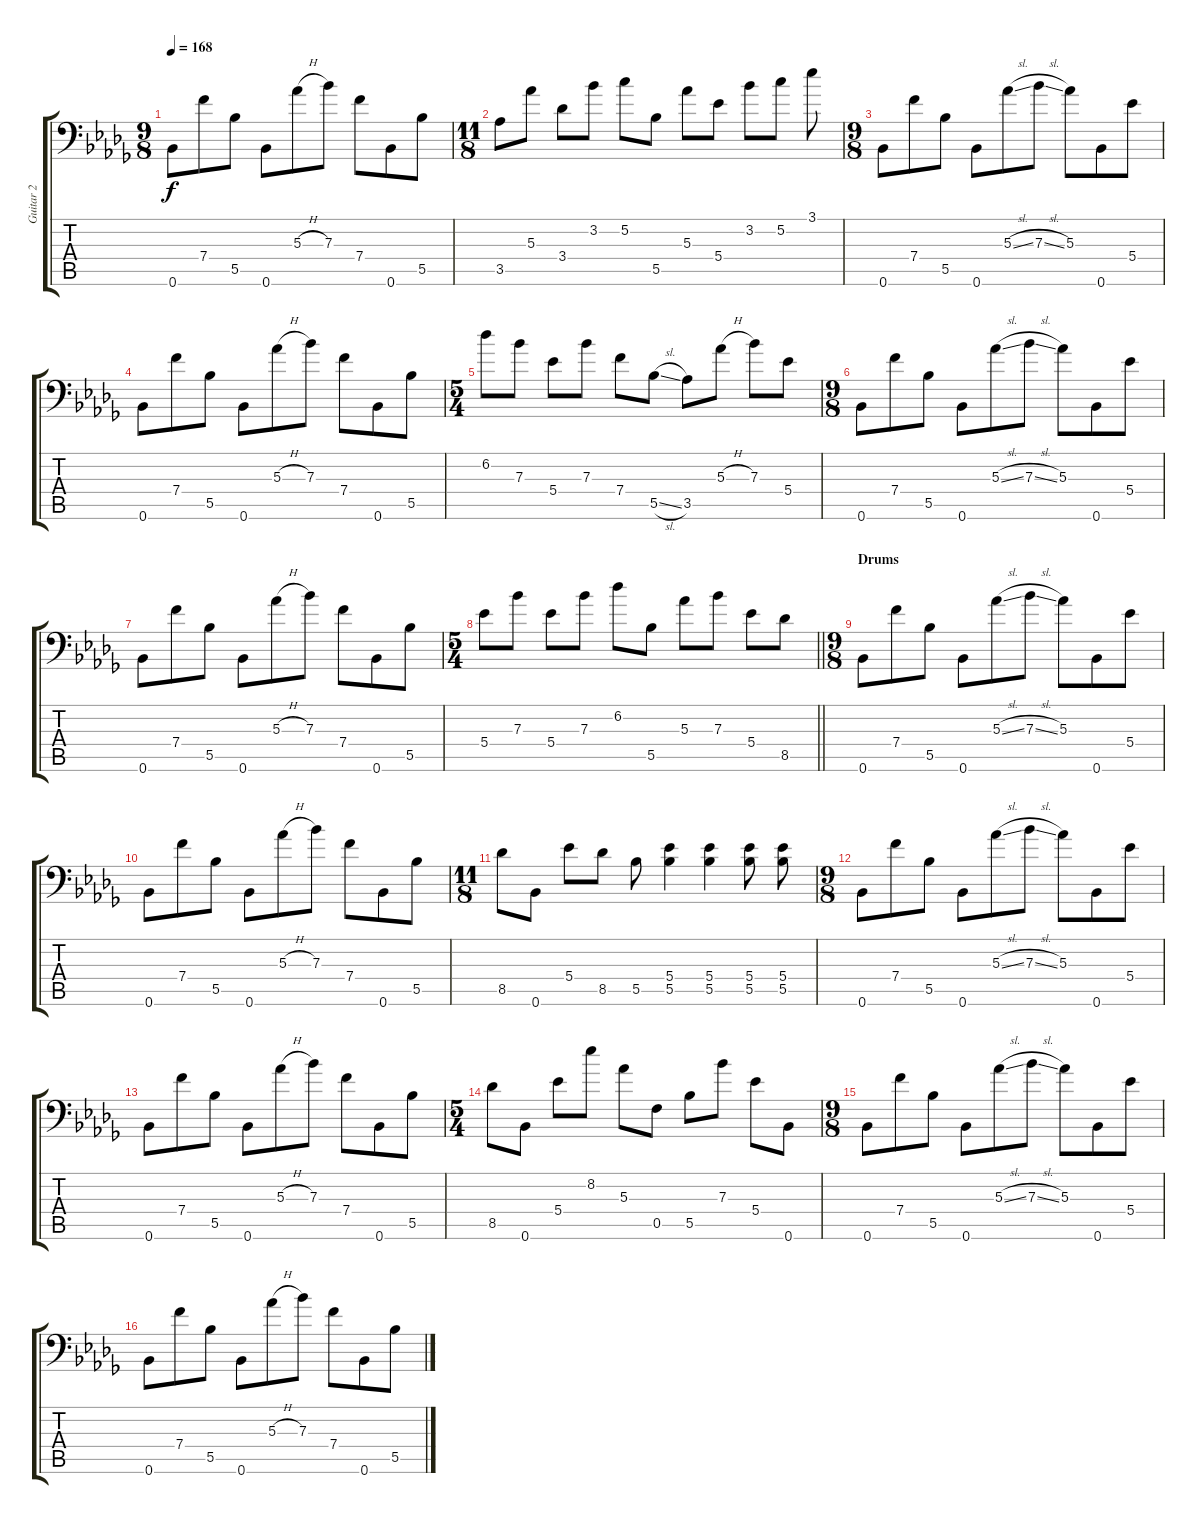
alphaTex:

\track ("Guitar 2" "Guitar 2") {instrument acousticguitarsteel}
\staff {score tabs}
\tuning (C4 G3 Eb3 Bb2 F2 Bb1) {hide}
\ts (9 8)
\tempo 168
\clef f4
\ks bbminor
0.6.8{dy f} 7.4.8 5.5.8 0.6.8 5.3{h}.8 7.3.8 7.4.8 0.6.8 5.5.8 |
\ts (11 8)
3.5.8 5.3.8 3.4.8 3.2.8 5.2.8 5.5.8 5.3.8 5.4.8 3.2.8 5.2.8 3.1.8 |
\ts (9 8)
0.6.8 7.4.8 5.5.8 0.6.8 5.3{sl}.8 7.3{sl}.8 5.3.8 0.6.8 5.4.8 |
0.6.8 7.4.8 5.5.8 0.6.8 5.3{h}.8 7.3.8 7.4.8 0.6.8 5.5.8 |
\ts (5 4)
6.2.8 7.3.8 5.4.8 7.3.8 7.4.8 5.5{sl}.8 3.5.8 5.3{h}.8 7.3.8 5.4.8 |
\ts (9 8)
0.6.8 7.4.8 5.5.8 0.6.8 5.3{sl}.8 7.3{sl}.8 5.3.8 0.6.8 5.4.8 |
0.6.8 7.4.8 5.5.8 0.6.8 5.3{h}.8 7.3.8 7.4.8 0.6.8 5.5.8 |
\ts (5 4)
\barLineRight lightlight
5.4.8 7.3.8 5.4.8 7.3.8 6.2.8 5.5.8 5.3.8 7.3.8 5.4.8 8.5.8 |
\ts (9 8)
\section ("" "Drums")
0.6.8 7.4.8 5.5.8 0.6.8 5.3{sl}.8 7.3{sl}.8 5.3.8 0.6.8 5.4.8 |
0.6.8 7.4.8 5.5.8 0.6.8 5.3{h}.8 7.3.8 7.4.8 0.6.8 5.5.8 |
\ts (11 8)
8.5.8 0.6.8 5.4.8 8.5.8 5.5.8 (5.4 5.5).4 (5.4 5.5).4 (5.4 5.5).8 (5.4 5.5).8 |
\ts (9 8)
0.6.8 7.4.8 5.5.8 0.6.8 5.3{sl}.8 7.3{sl}.8 5.3.8 0.6.8 5.4.8 |
0.6.8 7.4.8 5.5.8 0.6.8 5.3{h}.8 7.3.8 7.4.8 0.6.8 5.5.8 |
\ts (5 4)
8.5.8 0.6.8 5.4.8 8.2.8 5.3.8 0.5.8 5.5.8 7.3.8 5.4.8 0.6.8 |
\ts (9 8)
0.6.8 7.4.8 5.5.8 0.6.8 5.3{sl}.8 7.3{sl}.8 5.3.8 0.6.8 5.4.8 |
0.6.8 7.4.8 5.5.8 0.6.8 5.3{h}.8 7.3.8 7.4.8 0.6.8 5.5.8
